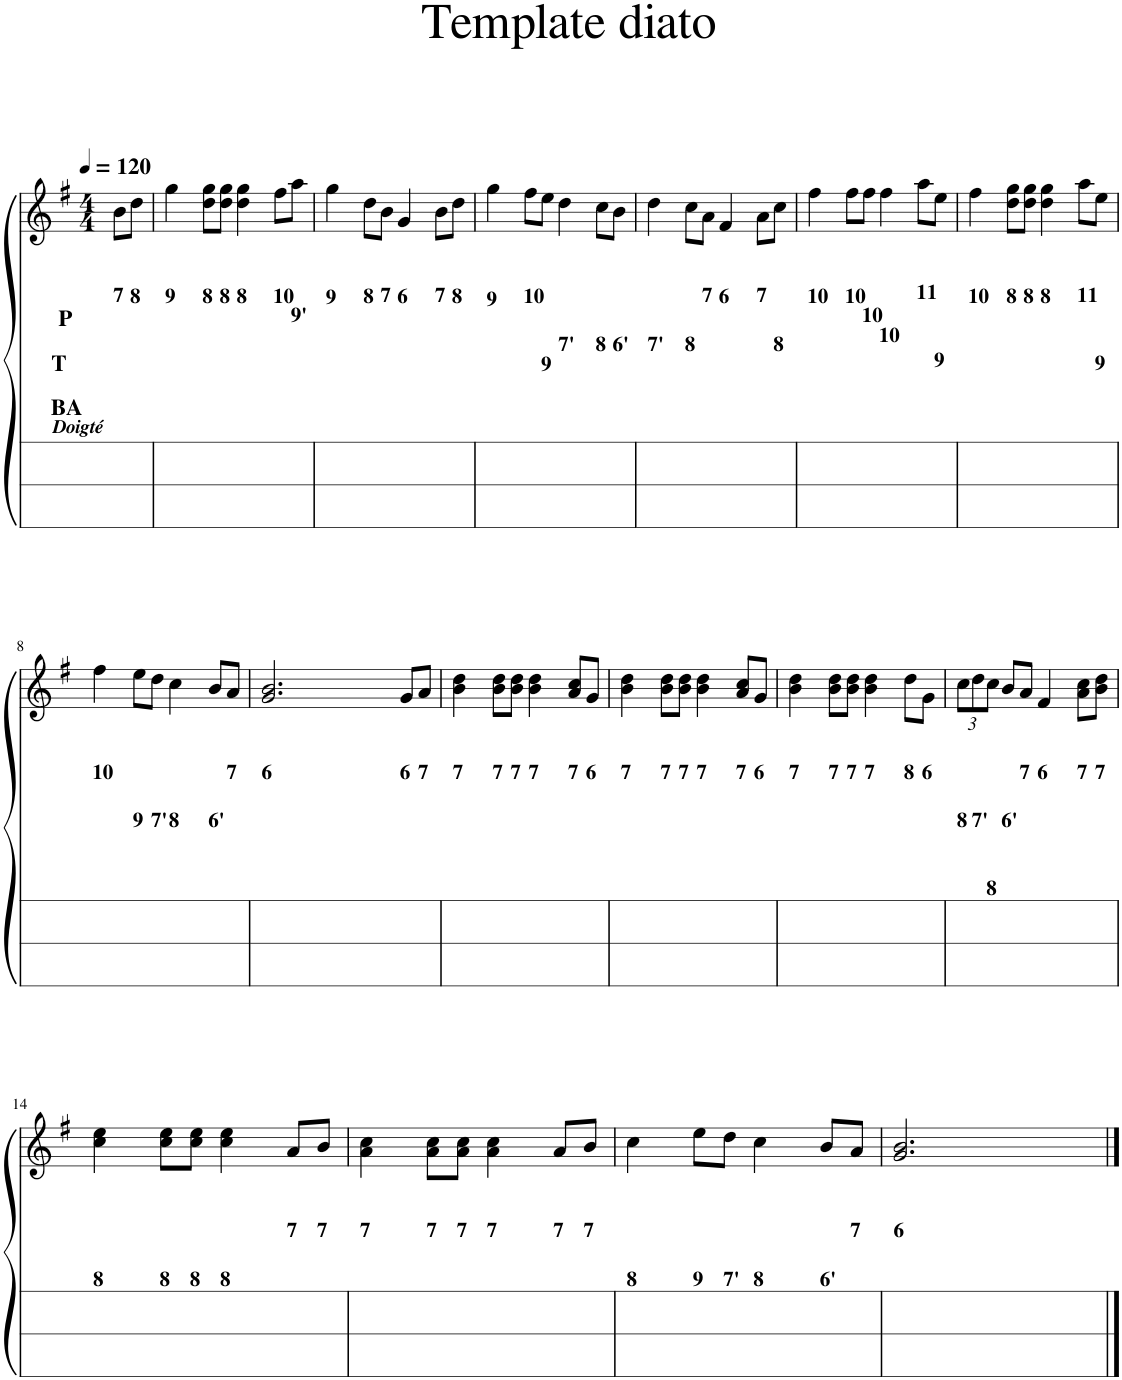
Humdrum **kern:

**kern	**kern
*part2	*part1
*staff2	*staff1
*I"Guitare classique [Tablature]	*I"Accordéon
*	*I'Acc
*stria3	*
*	*clefG2
*k[f#]	*k[f#]
*M4/4	*M4/4
*MM120	*MM120
=1	=1
!	!LO:TX:b:B:t=P
!	!LO:TX:b:B:t=T
!	!LO:TX:b:B:t=BA
!	!LO:TX:b:Bi:t=Doigté
!	!LO:TX:b:t=7
4r	8b\L
!	!LO:TX:b:t=8
.	8dd\J
=2	=2
!	!LO:TX:b:t=9
1r	4gg\
!	!LO:TX:b:t=8
.	8dd\ 8gg\L
!	!LO:TX:b:t=8
.	8dd\ 8gg\J
!	!LO:TX:b:t=8
.	4dd\ 4gg\
!	!LO:TX:b:t=10
.	8ff#\L
!	!LO:TX:b:t=9'
.	8aa\J
=3	=3
!	!LO:TX:b:t=9
1r	4gg\
!	!LO:TX:b:t=8
.	8dd\L
!	!LO:TX:b:t=7
.	8b\J
!	!LO:TX:b:t=6
.	4g/
!	!LO:TX:b:t=7
.	8b\L
!	!LO:TX:b:t=8
.	8dd\J
=4	=4
!	!LO:TX:b:t=9
1r	4gg\
!	!LO:TX:b:t=10
.	8ff#\L
!	!LO:TX:b:t=9
.	8ee\J
!	!LO:TX:b:t=7'
.	4dd\
!	!LO:TX:b:t=8
.	8cc\L
!	!LO:TX:b:t=6'
.	8b\J
=5	=5
!	!LO:TX:b:t=7'
1r	4dd\
!	!LO:TX:b:t=8
.	8cc\L
!	!LO:TX:b:t=7
.	8a\J
!	!LO:TX:b:t=6
.	4f#/
!	!LO:TX:b:t=7
.	8a\L
!	!LO:TX:b:t=8
.	8cc\J
=6	=6
!	!LO:TX:b:t=10
1r	4ff#\
!	!LO:TX:b:t=10
.	8ff#\L
!	!LO:TX:b:t=10
.	8ff#\J
!	!LO:TX:b:t=10
.	4ff#\
!	!LO:TX:b:t=11
.	8aa\L
!	!LO:TX:b:t=9
.	8ee\J
=7	=7
!	!LO:TX:b:t=10
1r	4ff#\
!	!LO:TX:b:t=8
.	8dd\ 8gg\L
!	!LO:TX:b:t=8
.	8dd\ 8gg\J
!	!LO:TX:b:t=8
.	4dd\ 4gg\
!	!LO:TX:b:t=11
.	8aa\L
!	!LO:TX:b:t=9
.	8ee\J
!!LO:LB:g=z
=8	=8
!	!LO:TX:b:t=10
1r	4ff#\
!	!LO:TX:b:t=9
.	8ee\L
!	!LO:TX:b:t=7'
.	8dd\J
!	!LO:TX:b:t=8
.	4cc\
!	!LO:TX:b:t=6'
.	8b/L
!	!LO:TX:b:t=7
.	8a/J
=9	=9
!	!LO:TX:b:t=6
1r	2.g/ 2.b/
!	!LO:TX:b:t=6
.	8g/L
!	!LO:TX:b:t=7
.	8a/J
=10	=10
!	!LO:TX:b:t=7
1r	4b\ 4dd\
!	!LO:TX:b:t=7
.	8b\ 8dd\L
!	!LO:TX:b:t=7
.	8b\ 8dd\J
!	!LO:TX:b:t=7
.	4b\ 4dd\
!	!LO:TX:b:t=7
.	8a/ 8cc/L
!	!LO:TX:b:t=6
.	8g/J
=11	=11
!	!LO:TX:b:t=7
1r	4b\ 4dd\
!	!LO:TX:b:t=7
.	8b\ 8dd\L
!	!LO:TX:b:t=7
.	8b\ 8dd\J
!	!LO:TX:b:t=7
.	4b\ 4dd\
!	!LO:TX:b:t=7
.	8a/ 8cc/L
!	!LO:TX:b:t=6
.	8g/J
=12	=12
!	!LO:TX:b:t=7
1r	4b\ 4dd\
!	!LO:TX:b:t=7
.	8b\ 8dd\L
!	!LO:TX:b:t=7
.	8b\ 8dd\J
!	!LO:TX:b:t=7
.	4b\ 4dd\
!	!LO:TX:b:t=8
.	8dd\L
!	!LO:TX:b:t=6
.	8g\J
=13	=13
*	*Xbrackettup
!	!LO:TX:b:t=8
1r	12cc\L
!	!LO:TX:b:t=7'
.	12dd\
!	!LO:TX:b:t=8
.	12cc\J
!	!LO:TX:b:t=6'
.	8b/L
!	!LO:TX:b:t=7
.	8a/J
!	!LO:TX:b:t=6
.	4f#/
!	!LO:TX:b:t=7
.	8a\ 8cc\L
!	!LO:TX:b:t=7
.	8b\ 8dd\J
!!LO:LB:g=z
=14	=14
!	!LO:TX:b:t=8
1r	4cc\ 4ee\
!	!LO:TX:b:t=8
.	8cc\ 8ee\L
!	!LO:TX:b:t=8
.	8cc\ 8ee\J
!	!LO:TX:b:t=8
.	4cc\ 4ee\
!	!LO:TX:b:t=7
.	8a/L
!	!LO:TX:b:t=7
.	8b/J
=15	=15
!	!LO:TX:b:t=7
1r	4a\ 4cc\
!	!LO:TX:b:t=7
.	8a\ 8cc\L
!	!LO:TX:b:t=7
.	8a\ 8cc\J
!	!LO:TX:b:t=7
.	4a\ 4cc\
!	!LO:TX:b:t=7
.	8a/L
!	!LO:TX:b:t=7
.	8b/J
=16	=16
!	!LO:TX:b:t=8
1r	4cc\
!	!LO:TX:b:t=9
.	8ee\L
!	!LO:TX:b:t=7'
.	8dd\J
!	!LO:TX:b:t=8
.	4cc\
!	!LO:TX:b:t=6'
.	8b/L
!	!LO:TX:b:t=7
.	8a/J
=17	=17
!	!LO:TX:b:t=6
2r	2.g/ 2.b/
4r	.
==	==
*-	*-
